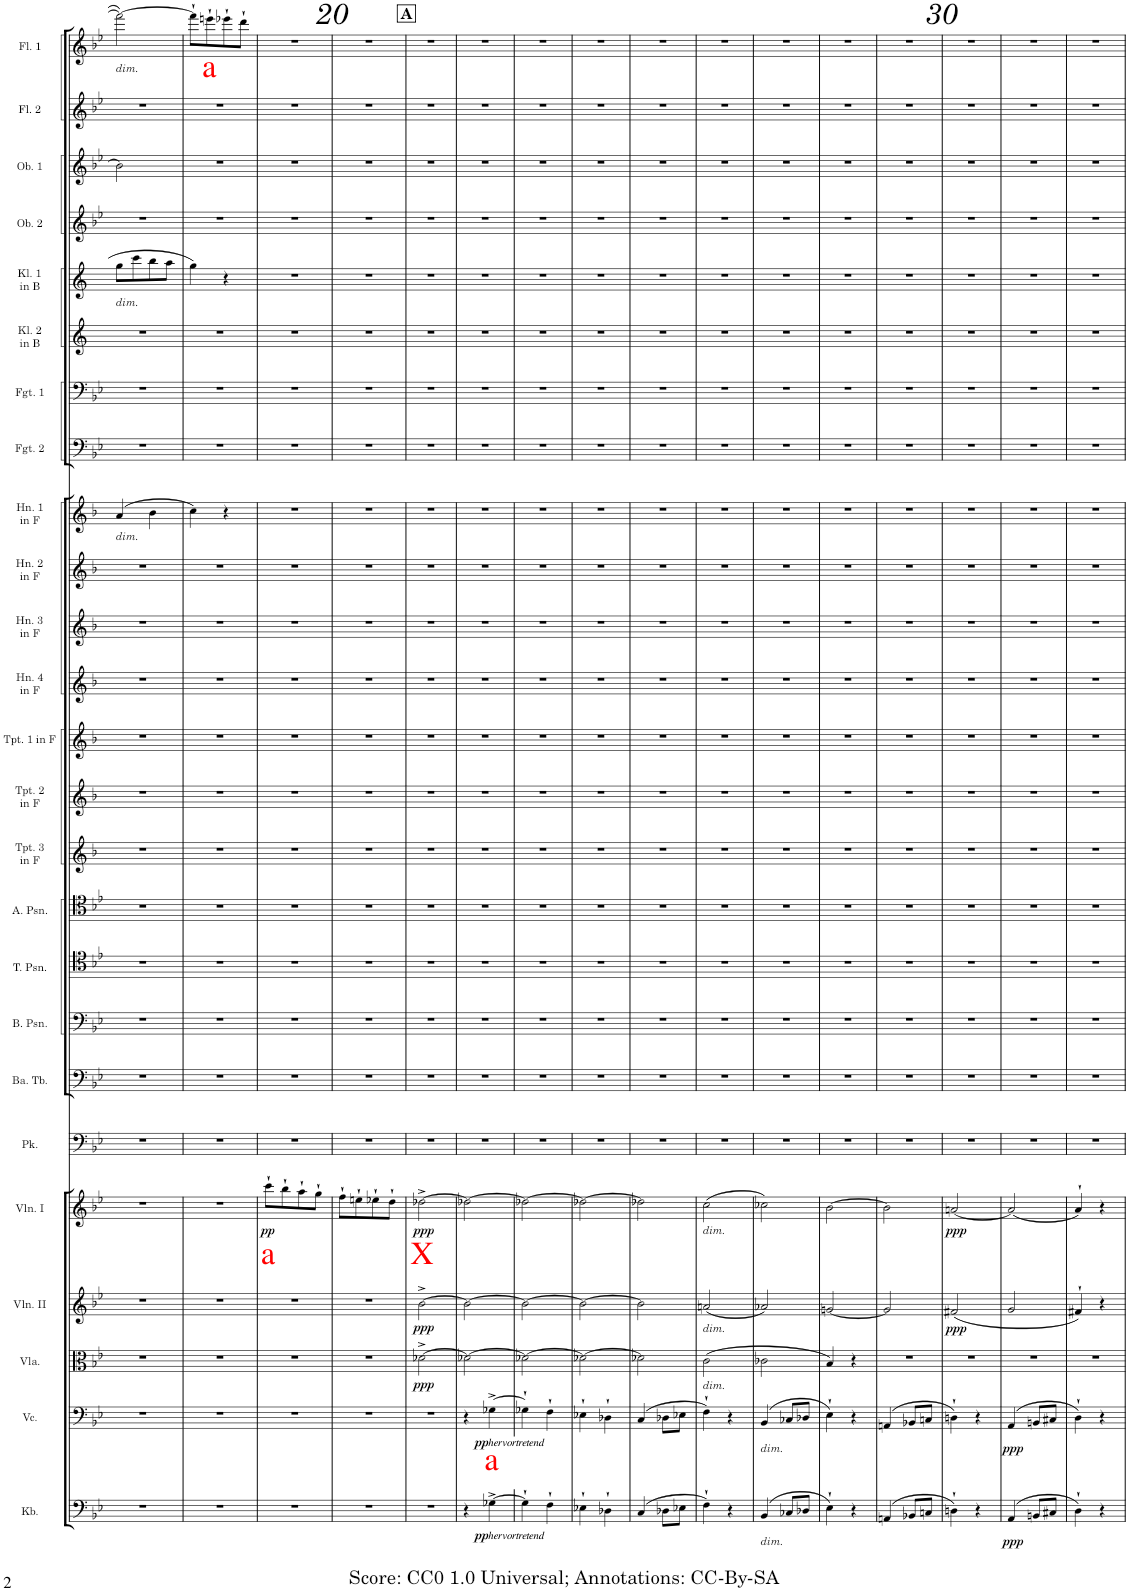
**kern	**dynam	**kern	**text	**dynam	**kern	**dynam	**kern	**dynam	**kern	**text	**dynam	**kern	**kern	**kern	**kern	**kern	**kern	**kern	**kern	**kern	**kern	**kern	**kern	**kern	**kern	**kern	**kern	**kern	**kern	**kern	**kern	**text
*part25	*part25	*part24	*part24	*part24	*part23	*part23	*part22	*part22	*part21	*part21	*part21	*part20	*part19	*part18	*part17	*part16	*part15	*part14	*part13	*part12	*part11	*part10	*part9	*part8	*part7	*part6	*part5	*part4	*part3	*part2	*part1	*part1
*staff25	*staff25	*staff24	*staff24	*staff24	*staff23	*staff23	*staff22	*staff22	*staff21	*staff21	*staff21	*staff20	*staff19	*staff18	*staff17	*staff16	*staff15	*staff14	*staff13	*staff12	*staff11	*staff10	*staff9	*staff8	*staff7	*staff6	*staff5	*staff4	*staff3	*staff2	*staff1	*staff1
*I"Kontrabässe	*	*I"Violoncellos	*	*	*I"Violen	*	*I"Violinen II	*	*I"Violinen I	*	*	*I"Pauken	*I"Bass Tuba	*I"Bassposaune	*I"Tenorposaune	*I"Altposaune	*I"Trompete 3 in F	*I"Trompete 2 in F	*I"Trompete 1 in F	*I"Horn 4 in F	*I"Horn 3 in F	*I"Horn 2 in F	*I"Horn 1 in F	*I"Fagott 2	*I"Fagott 1	*I"Klarinette 2 in B	*I"Klarinette 1 in B	*I"Oboe 2	*I"Oboe 1	*I"Flöte 2	*I"Flöte 1	*
*I'Kb.	*	*I'Vc.	*	*	*	*	*I'Vln. II	*	*I'Vln. I	*	*	*I'Pk.	*I'Ba. Tb.	*I'B. Psn.	*I'T. Psn.	*I'A. Psn.	*I'Tpt. 3 in F	*I'Tpt. 2 in F	*I'Tpt. 1 in F	*I'Hn. 4 in F	*I'Hn. 3  in F	*I'Hn. 2  in F	*I'Hn. 1 in F	*I'Fgt. 2	*I'Fgt. 1	*I'Kl. 2 in B	*I'Kl. 1  in B	*I'Ob. 2	*I'Ob. 1	*I'Fl. 2	*I'Fl. 1	*
!!LO:PB:g=z
*clefF4	*	*clefF4	*	*	*clefC3	*	*clefG2	*	*clefG2	*	*	*clefF4	*clefF4	*clefF4	*clefC4	*clefC4	*clefG2	*clefG2	*clefG2	*clefG2	*clefG2	*clefG2	*clefG2	*clefF4	*clefF4	*clefG2	*clefG2	*clefG2	*clefG2	*clefG2	*clefG2	*
*Trd7c12	*	*	*	*	*	*	*	*	*	*	*	*	*	*	*	*	*Trd-3c-5	*Trd-3c-5	*Trd-3c-5	*Trd4c7	*Trd4c7	*Trd4c7	*Trd4c7	*	*	*Trd1c2	*Trd1c2	*	*	*	*	*
*k[b-e-]	*	*k[b-e-]	*	*	*k[b-e-]	*	*k[b-e-]	*	*k[b-e-]	*	*	*k[b-e-]	*k[b-e-]	*k[b-e-]	*k[b-e-]	*k[b-e-]	*k[b-]	*k[b-]	*k[b-]	*k[b-]	*k[b-]	*k[b-]	*k[b-]	*k[b-e-]	*k[b-e-]	*k[]	*k[]	*k[b-e-]	*k[b-e-]	*k[b-e-]	*k[b-e-]	*
*M2/4	*	*M2/4	*	*	*M2/4	*	*M2/4	*	*M2/4	*	*	*M2/4	*M2/4	*M2/4	*M2/4	*M2/4	*M2/4	*M2/4	*M2/4	*M2/4	*M2/4	*M2/4	*M2/4	*M2/4	*M2/4	*M2/4	*M2/4	*M2/4	*M2/4	*M2/4	*M2/4	*
=17	=17	=17	=17	=17	=17	=17	=17	=17	=17	=17	=17	=17	=17	=17	=17	=17	=17	=17	=17	=17	=17	=17	=17	=17	=17	=17	=17	=17	=17	=17	=17	=17
!	!	!	!	!	!	!	!	!	!	!	!	!	!	!	!	!	!	!	!	!	!	!	!	!	!	!	!	!	!	!	!LO:TX:b:i:t=dim.	!
!	!	!	!	!	!	!	!	!	!	!	!	!	!	!	!	!	!	!	!	!	!	!	!	!	!	!	!LO:TX:b:i:t=dim.	!	!	!	!	!
!	!	!	!	!	!	!	!	!	!	!	!	!	!	!	!	!	!	!	!	!	!	!	!LO:TX:b:i:t=dim.	!	!	!	!	!	!	!	!	!
2r	.	2r	.	.	2r	.	2r	.	2r	.	.	2r	2r	2r	2r	2r	2r	2r	2r	2r	2r	2r	(4a/	2r	2r	2r	8gg\L	2r	2b-\]	2r	2fff\_	.
.	.	.	.	.	.	.	.	.	.	.	.	.	.	.	.	.	.	.	.	.	.	.	.	.	.	.	8ccc\	.	.	.	.	.
.	.	.	.	.	.	.	.	.	.	.	.	.	.	.	.	.	.	.	.	.	.	.	4b-\	.	.	.	8bb\	.	.	.	.	.
.	.	.	.	.	.	.	.	.	.	.	.	.	.	.	.	.	.	.	.	.	.	.	.	.	.	.	8aa\J	.	.	.	.	.
=18	=18	=18	=18	=18	=18	=18	=18	=18	=18	=18	=18	=18	=18	=18	=18	=18	=18	=18	=18	=18	=18	=18	=18	=18	=18	=18	=18	=18	=18	=18	=18	=18
2r	.	2r	.	.	2r	.	2r	.	2r	.	.	2r	2r	2r	2r	2r	2r	2r	2r	2r	2r	2r	4cc\)	2r	2r	2r	4gg\	2r	2r	2r	8fff`>\L]	.
!	!	!	!	!	!	!	!	!	!	!	!	!	!	!	!	!	!	!	!	!	!	!	!	!	!	!	!	!	!	!	!	!LO:LY:b:color=#FF0000
.	.	.	.	.	.	.	.	.	.	.	.	.	.	.	.	.	.	.	.	.	.	.	.	.	.	.	.	.	.	.	8eeen`>\	a
.	.	.	.	.	.	.	.	.	.	.	.	.	.	.	.	.	.	.	.	.	.	.	4r	.	.	.	4r	.	.	.	8eee-X`>\	.
.	.	.	.	.	.	.	.	.	.	.	.	.	.	.	.	.	.	.	.	.	.	.	.	.	.	.	.	.	.	.	8ddd`>\J	.
=19	=19	=19	=19	=19	=19	=19	=19	=19	=19	=19	=19	=19	=19	=19	=19	=19	=19	=19	=19	=19	=19	=19	=19	=19	=19	=19	=19	=19	=19	=19	=19	=19
!	!	!	!	!	!	!	!	!	!	!LO:LY:b:color=#FF0000	!LO:DY:b	!	!	!	!	!	!	!	!	!	!	!	!	!	!	!	!	!	!	!	!	!
2r	.	2r	.	.	2r	.	2r	.	8ccc`>\L	a	pp	2r	2r	2r	2r	2r	2r	2r	2r	2r	2r	2r	2r	2r	2r	2r	2r	2r	2r	2r	2r	.
.	.	.	.	.	.	.	.	.	8bb-`>\	.	.	.	.	.	.	.	.	.	.	.	.	.	.	.	.	.	.	.	.	.	.	.
.	.	.	.	.	.	.	.	.	8aa`>\	.	.	.	.	.	.	.	.	.	.	.	.	.	.	.	.	.	.	.	.	.	.	.
.	.	.	.	.	.	.	.	.	8gg`>\J	.	.	.	.	.	.	.	.	.	.	.	.	.	.	.	.	.	.	.	.	.	.	.
=20	=20	=20	=20	=20	=20	=20	=20	=20	=20	=20	=20	=20	=20	=20	=20	=20	=20	=20	=20	=20	=20	=20	=20	=20	=20	=20	=20	=20	=20	=20	=20	=20
2r	.	2r	.	.	2r	.	2r	.	8ff`>\L	.	.	2r	2r	2r	2r	2r	2r	2r	2r	2r	2r	2r	2r	2r	2r	2r	2r	2r	2r	2r	2r	.
.	.	.	.	.	.	.	.	.	8een`>\	.	.	.	.	.	.	.	.	.	.	.	.	.	.	.	.	.	.	.	.	.	.	.
.	.	.	.	.	.	.	.	.	8ee-X`>\	.	.	.	.	.	.	.	.	.	.	.	.	.	.	.	.	.	.	.	.	.	.	.
.	.	.	.	.	.	.	.	.	8dd`>\J	.	.	.	.	.	.	.	.	.	.	.	.	.	.	.	.	.	.	.	.	.	.	.
!!LO:REH:place=s1:a:B:cj:fs=14:t=A
=21	=21	=21	=21	=21	=21	=21	=21	=21	=21	=21	=21	=21	=21	=21	=21	=21	=21	=21	=21	=21	=21	=21	=21	=21	=21	=21	=21	=21	=21	=21	=21	=21
!	!	!	!	!	!	!LO:DY:b	!	!LO:DY:b	!	!LO:LY:b:color=#FF0000	!LO:DY:b	!	!	!	!	!	!	!	!	!	!	!	!	!	!	!	!	!	!	!	!	!
2r	.	2r	.	.	[2d-X^>\	ppp	[2b-^>\	ppp	[2dd-X^>\	X	ppp	2r	2r	2r	2r	2r	2r	2r	2r	2r	2r	2r	2r	2r	2r	2r	2r	2r	2r	2r	2r	.
=22	=22	=22	=22	=22	=22	=22	=22	=22	=22	=22	=22	=22	=22	=22	=22	=22	=22	=22	=22	=22	=22	=22	=22	=22	=22	=22	=22	=22	=22	=22	=22	=22
!	!LO:DY:b	!	!	!	!	!	!	!	!	!	!	!	!	!	!	!	!	!	!	!	!	!	!	!	!	!	!	!	!	!	!	!
!	!LO:DY:n=1:b	!	!	!LO:DY:b	!	!	!	!	!	!	!	!	!	!	!	!	!	!	!	!	!	!	!	!	!	!	!	!	!	!	!	!
!	!	!	!	!LO:DY:n=1:b	!	!	!	!	!	!	!	!	!	!	!	!	!	!	!	!	!	!	!	!	!	!	!	!	!	!	!	!
4r	pp other-dynamics	4r	.	pp other-dynamics	2d-X\_	.	2b-\_	.	2dd-X\_	.	.	2r	2r	2r	2r	2r	2r	2r	2r	2r	2r	2r	2r	2r	2r	2r	2r	2r	2r	2r	2r	.
!	!	!	!LO:LY:b:color=#FF0000	!	!	!	!	!	!	!	!	!	!	!	!	!	!	!	!	!	!	!	!	!	!	!	!	!	!	!	!	!
[4G-X^>\	.	[4G-X^>\	a	.	.	.	.	.	.	.	.	.	.	.	.	.	.	.	.	.	.	.	.	.	.	.	.	.	.	.	.	.
=23	=23	=23	=23	=23	=23	=23	=23	=23	=23	=23	=23	=23	=23	=23	=23	=23	=23	=23	=23	=23	=23	=23	=23	=23	=23	=23	=23	=23	=23	=23	=23	=23
4G-`>\]	.	4G-X`>\]	.	.	2d-X\_	.	2b-\_	.	2dd-X\_	.	.	2r	2r	2r	2r	2r	2r	2r	2r	2r	2r	2r	2r	2r	2r	2r	2r	2r	2r	2r	2r	.
4F`>\	.	4F`>\	.	.	.	.	.	.	.	.	.	.	.	.	.	.	.	.	.	.	.	.	.	.	.	.	.	.	.	.	.	.
=24	=24	=24	=24	=24	=24	=24	=24	=24	=24	=24	=24	=24	=24	=24	=24	=24	=24	=24	=24	=24	=24	=24	=24	=24	=24	=24	=24	=24	=24	=24	=24	=24
4E-X`>\	.	4E-X`>\	.	.	2d-X\_	.	2b-\_	.	2dd-X\_	.	.	2r	2r	2r	2r	2r	2r	2r	2r	2r	2r	2r	2r	2r	2r	2r	2r	2r	2r	2r	2r	.
4D-X`>\	.	4D-X`>\	.	.	.	.	.	.	.	.	.	.	.	.	.	.	.	.	.	.	.	.	.	.	.	.	.	.	.	.	.	.
=25	=25	=25	=25	=25	=25	=25	=25	=25	=25	=25	=25	=25	=25	=25	=25	=25	=25	=25	=25	=25	=25	=25	=25	=25	=25	=25	=25	=25	=25	=25	=25	=25
(4C/	.	(4C/	.	.	2d-X\]	.	2b-\]	.	2dd-X\]	.	.	2r	2r	2r	2r	2r	2r	2r	2r	2r	2r	2r	2r	2r	2r	2r	2r	2r	2r	2r	2r	.
8D-X\L	.	8D-X\L	.	.	.	.	.	.	.	.	.	.	.	.	.	.	.	.	.	.	.	.	.	.	.	.	.	.	.	.	.	.
8E-X\J	.	8E-X\J	.	.	.	.	.	.	.	.	.	.	.	.	.	.	.	.	.	.	.	.	.	.	.	.	.	.	.	.	.	.
=26	=26	=26	=26	=26	=26	=26	=26	=26	=26	=26	=26	=26	=26	=26	=26	=26	=26	=26	=26	=26	=26	=26	=26	=26	=26	=26	=26	=26	=26	=26	=26	=26
!	!	!	!	!	!	!	!	!	!LO:TX:b:i:t=dim.	!	!	!	!	!	!	!	!	!	!	!	!	!	!	!	!	!	!	!	!	!	!	!
!	!	!	!	!	!	!	!LO:TX:b:i:t=dim.	!	!	!	!	!	!	!	!	!	!	!	!	!	!	!	!	!	!	!	!	!	!	!	!	!
!	!	!	!	!	!LO:TX:b:i:t=dim.	!	!	!	!	!	!	!	!	!	!	!	!	!	!	!	!	!	!	!	!	!	!	!	!	!	!	!
4F`>\)	.	4F`>\)	.	.	(2c\	.	(2an/	.	(2cc\	.	.	2r	2r	2r	2r	2r	2r	2r	2r	2r	2r	2r	2r	2r	2r	2r	2r	2r	2r	2r	2r	.
4r	.	4r	.	.	.	.	.	.	.	.	.	.	.	.	.	.	.	.	.	.	.	.	.	.	.	.	.	.	.	.	.	.
=27	=27	=27	=27	=27	=27	=27	=27	=27	=27	=27	=27	=27	=27	=27	=27	=27	=27	=27	=27	=27	=27	=27	=27	=27	=27	=27	=27	=27	=27	=27	=27	=27
!	!	!LO:TX:b:i:t=dim.	!	!	!	!	!	!	!	!	!	!	!	!	!	!	!	!	!	!	!	!	!	!	!	!	!	!	!	!	!	!
!LO:TX:b:i:t=dim.	!	!	!	!	!	!	!	!	!	!	!	!	!	!	!	!	!	!	!	!	!	!	!	!	!	!	!	!	!	!	!	!
(>4BB-/	.	(>4BB-/	.	.	2c-X\	.	2a-X/)	.	2cc-X\)	.	.	2r	2r	2r	2r	2r	2r	2r	2r	2r	2r	2r	2r	2r	2r	2r	2r	2r	2r	2r	2r	.
8C-X/L	.	8C-X/L	.	.	.	.	.	.	.	.	.	.	.	.	.	.	.	.	.	.	.	.	.	.	.	.	.	.	.	.	.	.
8D-X/J	.	8D-X/J	.	.	.	.	.	.	.	.	.	.	.	.	.	.	.	.	.	.	.	.	.	.	.	.	.	.	.	.	.	.
=28	=28	=28	=28	=28	=28	=28	=28	=28	=28	=28	=28	=28	=28	=28	=28	=28	=28	=28	=28	=28	=28	=28	=28	=28	=28	=28	=28	=28	=28	=28	=28	=28
4E-`>\)	.	4E-`>\)	.	.	4B-/)	.	[2gn/	.	[2b-\	.	.	2r	2r	2r	2r	2r	2r	2r	2r	2r	2r	2r	2r	2r	2r	2r	2r	2r	2r	2r	2r	.
4r	.	4r	.	.	4r	.	.	.	.	.	.	.	.	.	.	.	.	.	.	.	.	.	.	.	.	.	.	.	.	.	.	.
=29	=29	=29	=29	=29	=29	=29	=29	=29	=29	=29	=29	=29	=29	=29	=29	=29	=29	=29	=29	=29	=29	=29	=29	=29	=29	=29	=29	=29	=29	=29	=29	=29
(>4AAn/	.	(>4AAn/	.	.	2r	.	2g/]	.	2b-\]	.	.	2r	2r	2r	2r	2r	2r	2r	2r	2r	2r	2r	2r	2r	2r	2r	2r	2r	2r	2r	2r	.
8BB-X/L	.	8BB-X/L	.	.	.	.	.	.	.	.	.	.	.	.	.	.	.	.	.	.	.	.	.	.	.	.	.	.	.	.	.	.
8Cn/J	.	8Cn/J	.	.	.	.	.	.	.	.	.	.	.	.	.	.	.	.	.	.	.	.	.	.	.	.	.	.	.	.	.	.
=30	=30	=30	=30	=30	=30	=30	=30	=30	=30	=30	=30	=30	=30	=30	=30	=30	=30	=30	=30	=30	=30	=30	=30	=30	=30	=30	=30	=30	=30	=30	=30	=30
!	!	!	!	!	!	!	!	!LO:DY:b	!	!	!LO:DY:b	!	!	!	!	!	!	!	!	!	!	!	!	!	!	!	!	!	!	!	!	!
4Dn`>\)	.	4Dn`>\)	.	.	2r	.	(<2f#X/	ppp	[2an/	.	ppp	2r	2r	2r	2r	2r	2r	2r	2r	2r	2r	2r	2r	2r	2r	2r	2r	2r	2r	2r	2r	.
4r	.	4r	.	.	.	.	.	.	.	.	.	.	.	.	.	.	.	.	.	.	.	.	.	.	.	.	.	.	.	.	.	.
=31	=31	=31	=31	=31	=31	=31	=31	=31	=31	=31	=31	=31	=31	=31	=31	=31	=31	=31	=31	=31	=31	=31	=31	=31	=31	=31	=31	=31	=31	=31	=31	=31
!	!LO:DY:b	!	!	!LO:DY:b	!	!	!	!	!	!	!	!	!	!	!	!	!	!	!	!	!	!	!	!	!	!	!	!	!	!	!	!
(>4AA/	ppp	(>4AA/	.	ppp	2r	.	2g/	.	(2a/]	.	.	2r	2r	2r	2r	2r	2r	2r	2r	2r	2r	2r	2r	2r	2r	2r	2r	2r	2r	2r	2r	.
8BBn/L	.	8BBn/L	.	.	.	.	.	.	.	.	.	.	.	.	.	.	.	.	.	.	.	.	.	.	.	.	.	.	.	.	.	.
8C#X/J	.	8C#X/J	.	.	.	.	.	.	.	.	.	.	.	.	.	.	.	.	.	.	.	.	.	.	.	.	.	.	.	.	.	.
=32	=32	=32	=32	=32	=32	=32	=32	=32	=32	=32	=32	=32	=32	=32	=32	=32	=32	=32	=32	=32	=32	=32	=32	=32	=32	=32	=32	=32	=32	=32	=32	=32
4D`>\)	.	4D`>\)	.	.	2r	.	4f#X`>/)	.	4a`>/)	.	.	2r	2r	2r	2r	2r	2r	2r	2r	2r	2r	2r	2r	2r	2r	2r	2r	2r	2r	2r	2r	.
4r	.	4r	.	.	.	.	4r	.	4r	.	.	.	.	.	.	.	.	.	.	.	.	.	.	.	.	.	.	.	.	.	.	.
=	=	=	=	=	=	=	=	=	=	=	=	=	=	=	=	=	=	=	=	=	=	=	=	=	=	=	=	=	=	=	=	=
*-	*-	*-	*-	*-	*-	*-	*-	*-	*-	*-	*-	*-	*-	*-	*-	*-	*-	*-	*-	*-	*-	*-	*-	*-	*-	*-	*-	*-	*-	*-	*-	*-
